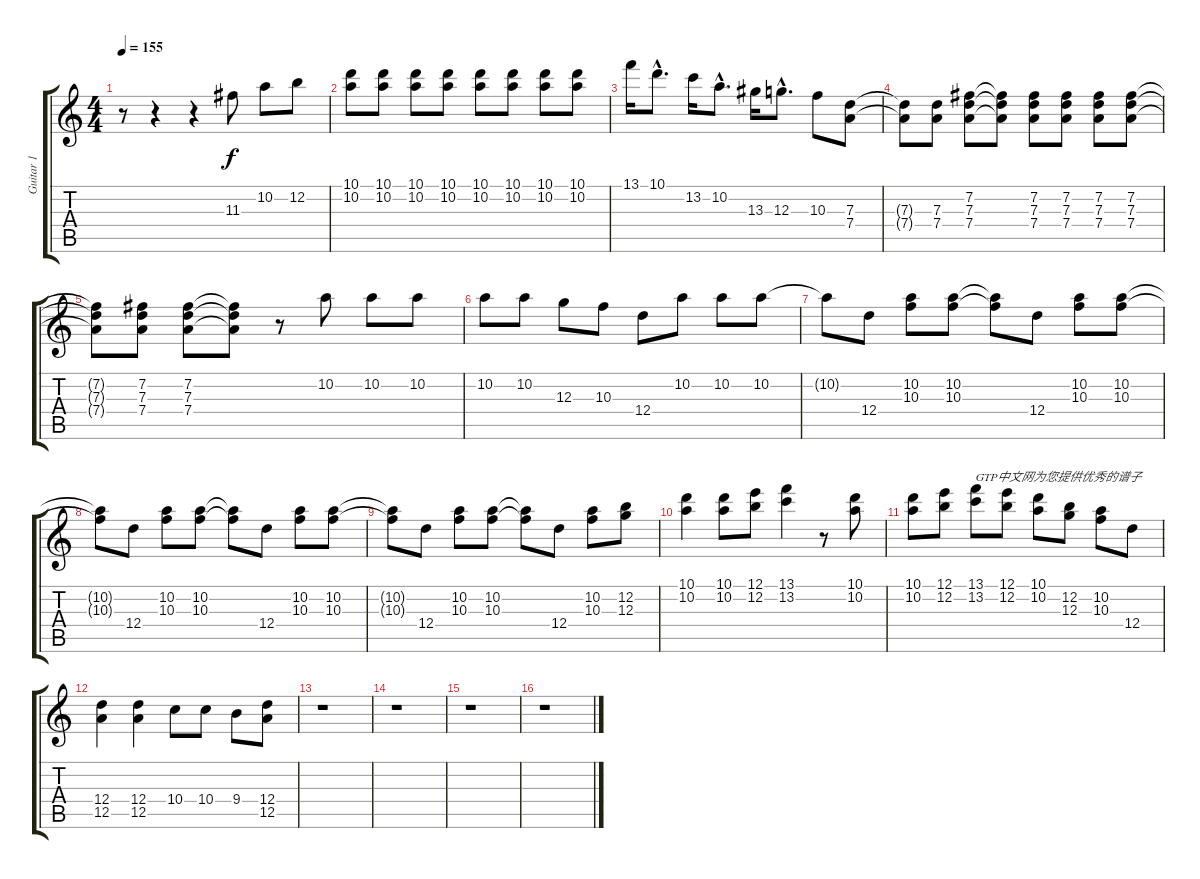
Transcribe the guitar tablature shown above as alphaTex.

\track ("Guitar 1" "Guitar 1") {instrument electricguitarclean}
\staff {score tabs}
\tuning (E4 B3 G3 D3 A2 E2) {hide}
\ts (4 4)
\tempo 155
\clef g2
\ks c
r.8{dy f instrument electricguitarclean} r.4 r.4 11.3.8 10.2.8 12.2.8 |
(10.1 10.2).8 (10.1 10.2).8 (10.1 10.2).8 (10.1 10.2).8 (10.1 10.2).8 (10.1 10.2).8 (10.1 10.2).8 (10.1 10.2).8 |
13.1.16 10.1{hac}.8{d} 13.2.16 10.2{hac}.8{d} 13.3.16 12.3{hac}.8{d} 10.3.8 (7.3 7.4).8 |
(7.3{t} 7.4{t}).8 (7.3 7.4).8 (7.2 7.3 7.4).8 (7.2{t} 7.3{t} 7.4{t}).8 (7.2 7.3 7.4).8 (7.2 7.3 7.4).8 (7.2 7.3 7.4).8 (7.2 7.3 7.4).8 |
(7.2{t} 7.3{t} 7.4{t}).8 (7.2 7.3 7.4).8 (7.2 7.3 7.4).8 (7.2{t} 7.3{t} 7.4{t}).8 r.8 10.2.8 10.2.8 10.2.8 |
10.2.8 10.2.8 12.3.8 10.3.8 12.4.8 10.2.8 10.2.8 10.2.8 |
10.2{t}.8 12.4.8 (10.2 10.3).8 (10.2 10.3).8 (10.2{t} 10.3{t}).8 12.4.8 (10.2 10.3).8 (10.2 10.3).8 |
(10.2{t} 10.3{t}).8 12.4.8 (10.2 10.3).8 (10.2 10.3).8 (10.2{t} 10.3{t}).8 12.4.8 (10.2 10.3).8 (10.2 10.3).8 |
(10.2{t} 10.3{t}).8 12.4.8 (10.2 10.3).8 (10.2 10.3).8 (10.2{t} 10.3{t}).8 12.4.8 (10.2 10.3).8 (12.2 12.3).8 |
(10.1 10.2).4 (10.1 10.2).8 (12.1 12.2).8 (13.1 13.2).4 r.8 (10.1 10.2).8 |
(10.1 10.2).8 (12.1 12.2).8 (13.1 13.2).8{txt "GTP中文网为您提供优秀的谱子"} (12.1 12.2).8 (10.1 10.2).8 (12.2 12.3).8 (10.2 10.3).8 12.4.8 |
(12.4 12.5).4 (12.4 12.5).4 10.4.8 10.4.8 9.4.8 (12.4 12.5).8 |
r.1 |
r.1 |
r.1 |
r.1
